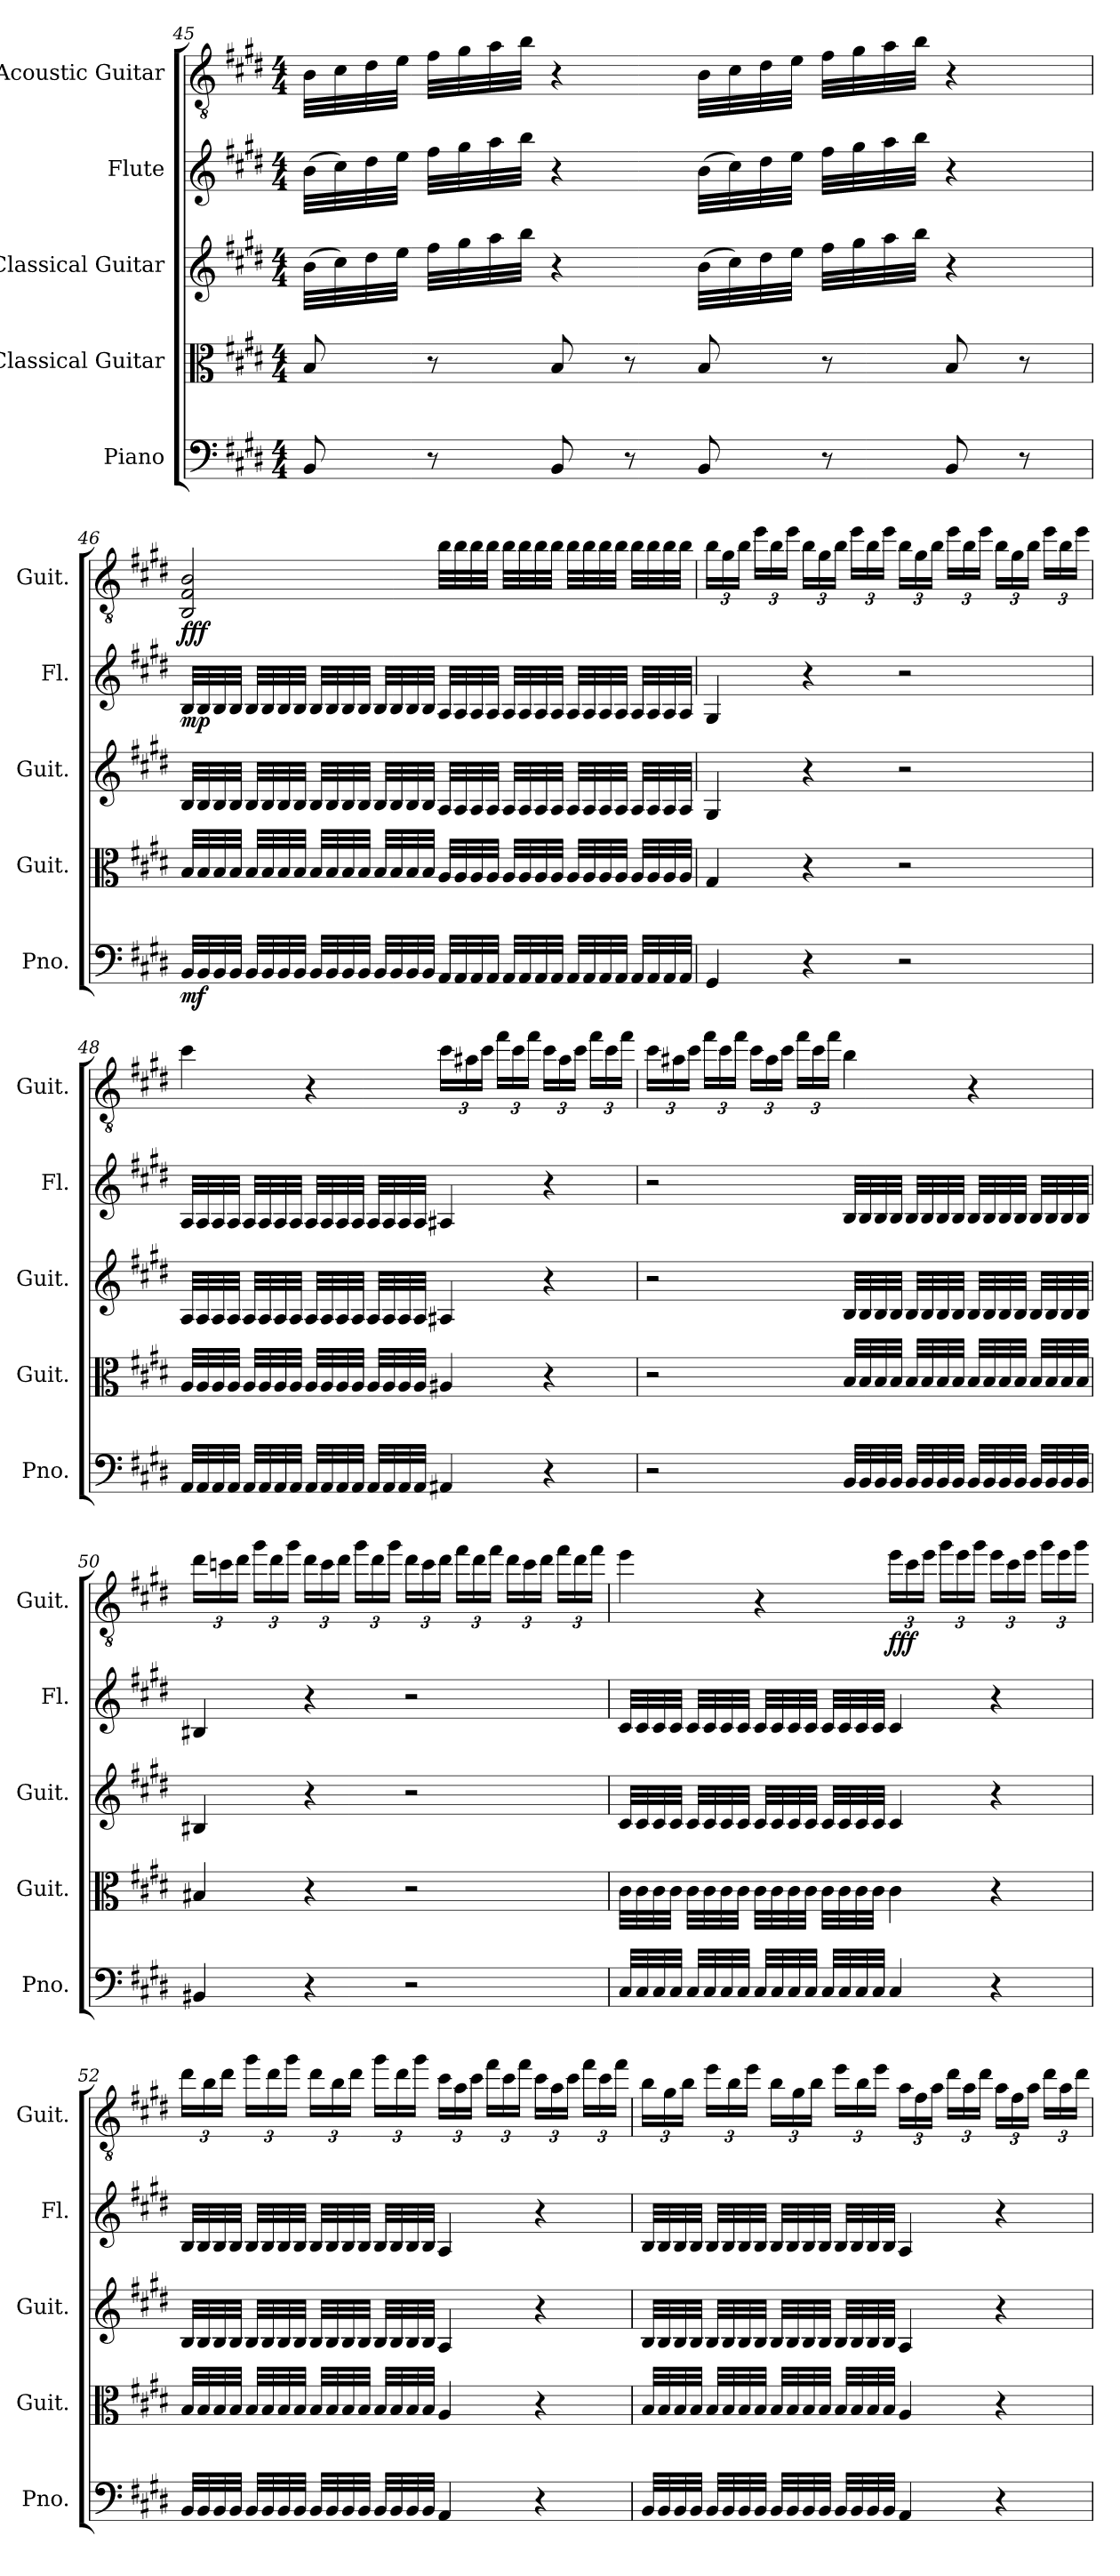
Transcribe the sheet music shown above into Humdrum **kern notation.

**kern	**dynam	**kern	**dynam	**kern	**kern	**dynam	**kern	**dynam
*part5	*part5	*part4	*part4	*part3	*part2	*part2	*part1	*part1
*staff5	*staff5	*staff4	*staff4	*staff3	*staff2	*staff2	*staff1	*staff1
*I"Piano	*	*I"Classical Guitar	*	*I"Classical Guitar	*I"Flute	*	*I"Acoustic Guitar	*
*I'Pno.	*	*I'Guit.	*	*I'Guit.	*I'Fl.	*	*I'Guit.	*
!!LO:PB:g=z
*clefF4	*	*clefC3	*	*clefG2	*clefG2	*	*clefGv2	*
*k[f#c#g#d#]	*	*k[f#c#g#d#]	*	*k[f#c#g#d#]	*k[f#c#g#d#]	*	*k[f#c#g#d#]	*
*E:	*	*E:	*	*E:	*E:	*	*E:	*
*M4/4	*	*M4/4	*	*M4/4	*M4/4	*	*M4/4	*
=45	=45	=45	=45	=45	=45	=45	=45	=45
8BB/	.	8B/	.	(>32b\LLL	(>32b\LLL	.	32B\LLL	.
.	.	.	.	32cc#\)	32cc#\)	.	32c#\	.
.	.	.	.	32dd#\	32dd#\	.	32d#\	.
.	.	.	.	32ee\JJJ	32ee\JJJ	.	32e\JJJ	.
8r	.	8r	.	32ff#\LLL	32ff#\LLL	.	32f#\LLL	.
.	.	.	.	32gg#\	32gg#\	.	32g#\	.
.	.	.	.	32aa\	32aa\	.	32a\	.
.	.	.	.	32bb\JJJ	32bb\JJJ	.	32b\JJJ	.
8BB/	.	8B/	.	4r	4r	.	4r	.
8r	.	8r	.	.	.	.	.	.
8BB/	.	8B/	.	(>32b\LLL	(>32b\LLL	.	32B\LLL	.
.	.	.	.	32cc#\)	32cc#\)	.	32c#\	.
.	.	.	.	32dd#\	32dd#\	.	32d#\	.
.	.	.	.	32ee\JJJ	32ee\JJJ	.	32e\JJJ	.
8r	.	8r	.	32ff#\LLL	32ff#\LLL	.	32f#\LLL	.
.	.	.	.	32gg#\	32gg#\	.	32g#\	.
.	.	.	.	32aa\	32aa\	.	32a\	.
.	.	.	.	32bb\JJJ	32bb\JJJ	.	32b\JJJ	.
8BB/	.	8B/	.	4r	4r	.	4r	.
8r	.	8r	.	.	.	.	.	.
!!LO:LB:g=z
=46	=46	=46	=46	=46	=46	=46	=46	=46
!	!LO:DY:b	!	!LO:DY:a	!	!	!	!	!
!	!	!	!LO:DY:n=1:b	!	!	!LO:DY:b	!	!LO:DY:b
32BB/LLL	mf	32B/LLL	mp mf	32B/LLL	32B/LLL	mp	2BB/ 2F#/ 2B/	fff
32BB/	.	32B/	.	32B/	32B/	.	.	.
32BB/	.	32B/	.	32B/	32B/	.	.	.
32BB/JJJ	.	32B/JJJ	.	32B/JJJ	32B/JJJ	.	.	.
32BB/LLL	.	32B/LLL	.	32B/LLL	32B/LLL	.	.	.
32BB/	.	32B/	.	32B/	32B/	.	.	.
32BB/	.	32B/	.	32B/	32B/	.	.	.
32BB/JJJ	.	32B/JJJ	.	32B/JJJ	32B/JJJ	.	.	.
32BB/LLL	.	32B/LLL	.	32B/LLL	32B/LLL	.	.	.
32BB/	.	32B/	.	32B/	32B/	.	.	.
32BB/	.	32B/	.	32B/	32B/	.	.	.
32BB/JJJ	.	32B/JJJ	.	32B/JJJ	32B/JJJ	.	.	.
32BB/LLL	.	32B/LLL	.	32B/LLL	32B/LLL	.	.	.
32BB/	.	32B/	.	32B/	32B/	.	.	.
32BB/	.	32B/	.	32B/	32B/	.	.	.
32BB/JJJ	.	32B/JJJ	.	32B/JJJ	32B/JJJ	.	.	.
32AA/LLL	.	32A/LLL	.	32A/LLL	32A/LLL	.	32b\LLL	.
32AA/	.	32A/	.	32A/	32A/	.	32b\	.
32AA/	.	32A/	.	32A/	32A/	.	32b\	.
32AA/JJJ	.	32A/JJJ	.	32A/JJJ	32A/JJJ	.	32b\JJJ	.
32AA/LLL	.	32A/LLL	.	32A/LLL	32A/LLL	.	32b\LLL	.
32AA/	.	32A/	.	32A/	32A/	.	32b\	.
32AA/	.	32A/	.	32A/	32A/	.	32b\	.
32AA/JJJ	.	32A/JJJ	.	32A/JJJ	32A/JJJ	.	32b\JJJ	.
32AA/LLL	.	32A/LLL	.	32A/LLL	32A/LLL	.	32b\LLL	.
32AA/	.	32A/	.	32A/	32A/	.	32b\	.
32AA/	.	32A/	.	32A/	32A/	.	32b\	.
32AA/JJJ	.	32A/JJJ	.	32A/JJJ	32A/JJJ	.	32b\JJJ	.
32AA/LLL	.	32A/LLL	.	32A/LLL	32A/LLL	.	32b\LLL	.
32AA/	.	32A/	.	32A/	32A/	.	32b\	.
32AA/	.	32A/	.	32A/	32A/	.	32b\	.
32AA/JJJ	.	32A/JJJ	.	32A/JJJ	32A/JJJ	.	32b\JJJ	.
!!LO:PB:g=z
=47	=47	=47	=47	=47	=47	=47	=47	=47
*	*	*	*	*	*	*	*Xbrackettup	*
4GG#/	.	4G#/	.	4G#/	4G#/	.	24b\LL	.
.	.	.	.	.	.	.	24g#\	.
.	.	.	.	.	.	.	24b\JJ	.
.	.	.	.	.	.	.	24ee\LL	.
.	.	.	.	.	.	.	24b\	.
.	.	.	.	.	.	.	24ee\JJ	.
4r	.	4r	.	4r	4r	.	24b\LL	.
.	.	.	.	.	.	.	24g#\	.
.	.	.	.	.	.	.	24b\JJ	.
.	.	.	.	.	.	.	24ee\LL	.
.	.	.	.	.	.	.	24b\	.
.	.	.	.	.	.	.	24ee\JJ	.
2r	.	2r	.	2r	2r	.	24b\LL	.
.	.	.	.	.	.	.	24g#\	.
.	.	.	.	.	.	.	24b\JJ	.
.	.	.	.	.	.	.	24ee\LL	.
.	.	.	.	.	.	.	24b\	.
.	.	.	.	.	.	.	24ee\JJ	.
.	.	.	.	.	.	.	24b\LL	.
.	.	.	.	.	.	.	24g#\	.
.	.	.	.	.	.	.	24b\JJ	.
.	.	.	.	.	.	.	24ee\LL	.
.	.	.	.	.	.	.	24b\	.
.	.	.	.	.	.	.	24ee\JJ	.
!!LO:LB:g=z
=48	=48	=48	=48	=48	=48	=48	=48	=48
32AA/LLL	.	32A/LLL	.	32A/LLL	32A/LLL	.	4cc#\	.
32AA/	.	32A/	.	32A/	32A/	.	.	.
32AA/	.	32A/	.	32A/	32A/	.	.	.
32AA/JJJ	.	32A/JJJ	.	32A/JJJ	32A/JJJ	.	.	.
32AA/LLL	.	32A/LLL	.	32A/LLL	32A/LLL	.	.	.
32AA/	.	32A/	.	32A/	32A/	.	.	.
32AA/	.	32A/	.	32A/	32A/	.	.	.
32AA/JJJ	.	32A/JJJ	.	32A/JJJ	32A/JJJ	.	.	.
32AA/LLL	.	32A/LLL	.	32A/LLL	32A/LLL	.	4r	.
32AA/	.	32A/	.	32A/	32A/	.	.	.
32AA/	.	32A/	.	32A/	32A/	.	.	.
32AA/JJJ	.	32A/JJJ	.	32A/JJJ	32A/JJJ	.	.	.
32AA/LLL	.	32A/LLL	.	32A/LLL	32A/LLL	.	.	.
32AA/	.	32A/	.	32A/	32A/	.	.	.
32AA/	.	32A/	.	32A/	32A/	.	.	.
32AA/JJJ	.	32A/JJJ	.	32A/JJJ	32A/JJJ	.	.	.
4AA#X/	.	4A#X/	.	4A#X/	4A#X/	.	24cc#\LL	.
.	.	.	.	.	.	.	24a#X\	.
.	.	.	.	.	.	.	24cc#\JJ	.
.	.	.	.	.	.	.	24ff#\LL	.
.	.	.	.	.	.	.	24cc#\	.
.	.	.	.	.	.	.	24ff#\JJ	.
4r	.	4r	.	4r	4r	.	24cc#\LL	.
.	.	.	.	.	.	.	24a#\	.
.	.	.	.	.	.	.	24cc#\JJ	.
.	.	.	.	.	.	.	24ff#\LL	.
.	.	.	.	.	.	.	24cc#\	.
.	.	.	.	.	.	.	24ff#\JJ	.
!!LO:PB:g=z
=49	=49	=49	=49	=49	=49	=49	=49	=49
2r	.	2r	.	2r	2r	.	24cc#\LL	.
.	.	.	.	.	.	.	24a#X\	.
.	.	.	.	.	.	.	24cc#\JJ	.
.	.	.	.	.	.	.	24ff#\LL	.
.	.	.	.	.	.	.	24cc#\	.
.	.	.	.	.	.	.	24ff#\JJ	.
.	.	.	.	.	.	.	24cc#\LL	.
.	.	.	.	.	.	.	24a#\	.
.	.	.	.	.	.	.	24cc#\JJ	.
.	.	.	.	.	.	.	24ff#\LL	.
.	.	.	.	.	.	.	24cc#\	.
.	.	.	.	.	.	.	24ff#\JJ	.
32BB/LLL	.	32B/LLL	.	32B/LLL	32B/LLL	.	4b\	.
32BB/	.	32B/	.	32B/	32B/	.	.	.
32BB/	.	32B/	.	32B/	32B/	.	.	.
32BB/JJJ	.	32B/JJJ	.	32B/JJJ	32B/JJJ	.	.	.
32BB/LLL	.	32B/LLL	.	32B/LLL	32B/LLL	.	.	.
32BB/	.	32B/	.	32B/	32B/	.	.	.
32BB/	.	32B/	.	32B/	32B/	.	.	.
32BB/JJJ	.	32B/JJJ	.	32B/JJJ	32B/JJJ	.	.	.
32BB/LLL	.	32B/LLL	.	32B/LLL	32B/LLL	.	4r	.
32BB/	.	32B/	.	32B/	32B/	.	.	.
32BB/	.	32B/	.	32B/	32B/	.	.	.
32BB/JJJ	.	32B/JJJ	.	32B/JJJ	32B/JJJ	.	.	.
32BB/LLL	.	32B/LLL	.	32B/LLL	32B/LLL	.	.	.
32BB/	.	32B/	.	32B/	32B/	.	.	.
32BB/	.	32B/	.	32B/	32B/	.	.	.
32BB/JJJ	.	32B/JJJ	.	32B/JJJ	32B/JJJ	.	.	.
!!LO:LB:g=z
=50	=50	=50	=50	=50	=50	=50	=50	=50
4BB#X/	.	4B#X/	.	4B#X/	4B#X/	.	24dd#\LL	.
.	.	.	.	.	.	.	24ccn\	.
.	.	.	.	.	.	.	24dd#\JJ	.
.	.	.	.	.	.	.	24gg#\LL	.
.	.	.	.	.	.	.	24dd#\	.
.	.	.	.	.	.	.	24gg#\JJ	.
4r	.	4r	.	4r	4r	.	24dd#\LL	.
.	.	.	.	.	.	.	24cc\	.
.	.	.	.	.	.	.	24dd#\JJ	.
.	.	.	.	.	.	.	24gg#\LL	.
.	.	.	.	.	.	.	24dd#\	.
.	.	.	.	.	.	.	24gg#\JJ	.
2r	.	2r	.	2r	2r	.	24dd#\LL	.
.	.	.	.	.	.	.	24cc\	.
.	.	.	.	.	.	.	24dd#\JJ	.
.	.	.	.	.	.	.	24ff#\LL	.
.	.	.	.	.	.	.	24dd#\	.
.	.	.	.	.	.	.	24ff#\JJ	.
.	.	.	.	.	.	.	24dd#\LL	.
.	.	.	.	.	.	.	24cc\	.
.	.	.	.	.	.	.	24dd#\JJ	.
.	.	.	.	.	.	.	24ff#\LL	.
.	.	.	.	.	.	.	24dd#\	.
.	.	.	.	.	.	.	24ff#\JJ	.
!!LO:PB:g=z
=51	=51	=51	=51	=51	=51	=51	=51	=51
32C#/LLL	.	32c#\LLL	.	32c#/LLL	32c#/LLL	.	4ee\	.
32C#/	.	32c#\	.	32c#/	32c#/	.	.	.
32C#/	.	32c#\	.	32c#/	32c#/	.	.	.
32C#/JJJ	.	32c#\JJJ	.	32c#/JJJ	32c#/JJJ	.	.	.
32C#/LLL	.	32c#\LLL	.	32c#/LLL	32c#/LLL	.	.	.
32C#/	.	32c#\	.	32c#/	32c#/	.	.	.
32C#/	.	32c#\	.	32c#/	32c#/	.	.	.
32C#/JJJ	.	32c#\JJJ	.	32c#/JJJ	32c#/JJJ	.	.	.
32C#/LLL	.	32c#\LLL	.	32c#/LLL	32c#/LLL	.	4r	.
32C#/	.	32c#\	.	32c#/	32c#/	.	.	.
32C#/	.	32c#\	.	32c#/	32c#/	.	.	.
32C#/JJJ	.	32c#\JJJ	.	32c#/JJJ	32c#/JJJ	.	.	.
32C#/LLL	.	32c#\LLL	.	32c#/LLL	32c#/LLL	.	.	.
32C#/	.	32c#\	.	32c#/	32c#/	.	.	.
32C#/	.	32c#\	.	32c#/	32c#/	.	.	.
32C#/JJJ	.	32c#\JJJ	.	32c#/JJJ	32c#/JJJ	.	.	.
!	!	!	!	!	!	!	!	!LO:DY:b
4C#/	.	4c#\	.	4c#/	4c#/	.	24ee\LL	fff
.	.	.	.	.	.	.	24cc#\	.
.	.	.	.	.	.	.	24ee\JJ	.
.	.	.	.	.	.	.	24gg#\LL	.
.	.	.	.	.	.	.	24ee\	.
.	.	.	.	.	.	.	24gg#\JJ	.
4r	.	4r	.	4r	4r	.	24ee\LL	.
.	.	.	.	.	.	.	24cc#\	.
.	.	.	.	.	.	.	24ee\JJ	.
.	.	.	.	.	.	.	24gg#\LL	.
.	.	.	.	.	.	.	24ee\	.
.	.	.	.	.	.	.	24gg#\JJ	.
!!LO:LB:g=z
=52	=52	=52	=52	=52	=52	=52	=52	=52
32BB/LLL	.	32B/LLL	.	32B/LLL	32B/LLL	.	24dd#\LL	.
32BB/	.	32B/	.	32B/	32B/	.	.	.
.	.	.	.	.	.	.	24b\	.
32BB/	.	32B/	.	32B/	32B/	.	.	.
.	.	.	.	.	.	.	24dd#\JJ	.
32BB/JJJ	.	32B/JJJ	.	32B/JJJ	32B/JJJ	.	.	.
32BB/LLL	.	32B/LLL	.	32B/LLL	32B/LLL	.	24gg#\LL	.
32BB/	.	32B/	.	32B/	32B/	.	.	.
.	.	.	.	.	.	.	24dd#\	.
32BB/	.	32B/	.	32B/	32B/	.	.	.
.	.	.	.	.	.	.	24gg#\JJ	.
32BB/JJJ	.	32B/JJJ	.	32B/JJJ	32B/JJJ	.	.	.
32BB/LLL	.	32B/LLL	.	32B/LLL	32B/LLL	.	24dd#\LL	.
32BB/	.	32B/	.	32B/	32B/	.	.	.
.	.	.	.	.	.	.	24b\	.
32BB/	.	32B/	.	32B/	32B/	.	.	.
.	.	.	.	.	.	.	24dd#\JJ	.
32BB/JJJ	.	32B/JJJ	.	32B/JJJ	32B/JJJ	.	.	.
32BB/LLL	.	32B/LLL	.	32B/LLL	32B/LLL	.	24gg#\LL	.
32BB/	.	32B/	.	32B/	32B/	.	.	.
.	.	.	.	.	.	.	24dd#\	.
32BB/	.	32B/	.	32B/	32B/	.	.	.
.	.	.	.	.	.	.	24gg#\JJ	.
32BB/JJJ	.	32B/JJJ	.	32B/JJJ	32B/JJJ	.	.	.
4AA/	.	4A/	.	4A/	4A/	.	24cc#\LL	.
.	.	.	.	.	.	.	24a\	.
.	.	.	.	.	.	.	24cc#\JJ	.
.	.	.	.	.	.	.	24ff#\LL	.
.	.	.	.	.	.	.	24cc#\	.
.	.	.	.	.	.	.	24ff#\JJ	.
4r	.	4r	.	4r	4r	.	24cc#\LL	.
.	.	.	.	.	.	.	24a\	.
.	.	.	.	.	.	.	24cc#\JJ	.
.	.	.	.	.	.	.	24ff#\LL	.
.	.	.	.	.	.	.	24cc#\	.
.	.	.	.	.	.	.	24ff#\JJ	.
!!LO:PB:g=z
=53	=53	=53	=53	=53	=53	=53	=53	=53
32BB/LLL	.	32B/LLL	.	32B/LLL	32B/LLL	.	24b\LL	.
32BB/	.	32B/	.	32B/	32B/	.	.	.
.	.	.	.	.	.	.	24g#\	.
32BB/	.	32B/	.	32B/	32B/	.	.	.
.	.	.	.	.	.	.	24b\JJ	.
32BB/JJJ	.	32B/JJJ	.	32B/JJJ	32B/JJJ	.	.	.
32BB/LLL	.	32B/LLL	.	32B/LLL	32B/LLL	.	24ee\LL	.
32BB/	.	32B/	.	32B/	32B/	.	.	.
.	.	.	.	.	.	.	24b\	.
32BB/	.	32B/	.	32B/	32B/	.	.	.
.	.	.	.	.	.	.	24ee\JJ	.
32BB/JJJ	.	32B/JJJ	.	32B/JJJ	32B/JJJ	.	.	.
32BB/LLL	.	32B/LLL	.	32B/LLL	32B/LLL	.	24b\LL	.
32BB/	.	32B/	.	32B/	32B/	.	.	.
.	.	.	.	.	.	.	24g#\	.
32BB/	.	32B/	.	32B/	32B/	.	.	.
.	.	.	.	.	.	.	24b\JJ	.
32BB/JJJ	.	32B/JJJ	.	32B/JJJ	32B/JJJ	.	.	.
32BB/LLL	.	32B/LLL	.	32B/LLL	32B/LLL	.	24ee\LL	.
32BB/	.	32B/	.	32B/	32B/	.	.	.
.	.	.	.	.	.	.	24b\	.
32BB/	.	32B/	.	32B/	32B/	.	.	.
.	.	.	.	.	.	.	24ee\JJ	.
32BB/JJJ	.	32B/JJJ	.	32B/JJJ	32B/JJJ	.	.	.
4AA/	.	4A/	.	4A/	4A/	.	24a\LL	.
.	.	.	.	.	.	.	24f#\	.
.	.	.	.	.	.	.	24a\JJ	.
.	.	.	.	.	.	.	24dd#\LL	.
.	.	.	.	.	.	.	24a\	.
.	.	.	.	.	.	.	24dd#\JJ	.
4r	.	4r	.	4r	4r	.	24a\LL	.
.	.	.	.	.	.	.	24f#\	.
.	.	.	.	.	.	.	24a\JJ	.
.	.	.	.	.	.	.	24dd#\LL	.
.	.	.	.	.	.	.	24a\	.
.	.	.	.	.	.	.	24dd#\JJ	.
=	=	=	=	=	=	=	=	=
*-	*-	*-	*-	*-	*-	*-	*-	*-
